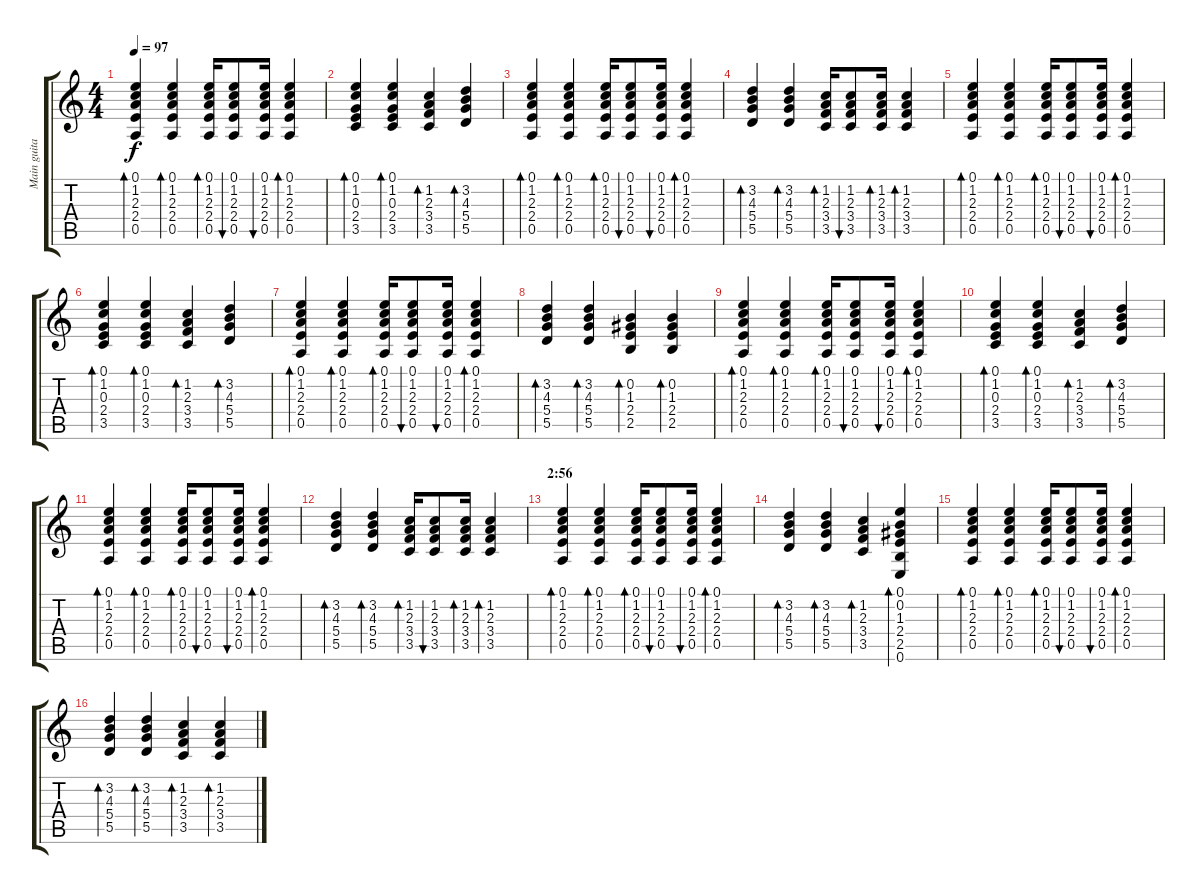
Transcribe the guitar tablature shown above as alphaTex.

\track ("Main guitar" "Main guita") {instrument distortionguitar}
\staff {score tabs}
\tuning (E4 B3 G3 D3 A2 E2) {hide}
\ts (4 4)
\tempo 97
\clef g2
\ks c
(0.1 1.2 2.3 2.4 0.5).4{bd 60 dy f volume 10 balance 16 instrument acousticguitarnylon} (0.1 1.2 2.3 2.4 0.5).4{bd 60} (0.1 1.2 2.3 2.4 0.5).16{bd 60} (0.1 1.2 2.3 2.4 0.5).8{bu 60} (0.1 1.2 2.3 2.4 0.5).16{bu 60} (0.1 1.2 2.3 2.4 0.5).4{bd 60} |
(0.1 1.2 0.3 2.4 3.5).4{bd 60 volume 10 balance 16 instrument acousticguitarnylon} (0.1 1.2 0.3 2.4 3.5).4{bd 60} (1.2 2.3 3.4 3.5).4{bd 60} (3.2 4.3 5.4 5.5).4{bd 60} |
(0.1 1.2 2.3 2.4 0.5).4{bd 60 volume 10 balance 16 instrument acousticguitarnylon} (0.1 1.2 2.3 2.4 0.5).4{bd 60} (0.1 1.2 2.3 2.4 0.5).16{bd 60} (0.1 1.2 2.3 2.4 0.5).8{bu 60} (0.1 1.2 2.3 2.4 0.5).16{bu 60} (0.1 1.2 2.3 2.4 0.5).4{bd 60} |
(3.2 4.3 5.4 5.5).4{bd 60 volume 10 balance 16 instrument acousticguitarnylon} (3.2 4.3 5.4 5.5).4{bd 60} (1.2 2.3 3.4 3.5).16{bd 60} (1.2 2.3 3.4 3.5).8{bu 60} (1.2 2.3 3.4 3.5).16{bd 60} (1.2 2.3 3.4 3.5).4{bd 60} |
(0.1 1.2 2.3 2.4 0.5).4{bd 60 volume 10 balance 16 instrument acousticguitarnylon} (0.1 1.2 2.3 2.4 0.5).4{bd 60} (0.1 1.2 2.3 2.4 0.5).16{bd 60} (0.1 1.2 2.3 2.4 0.5).8{bu 60} (0.1 1.2 2.3 2.4 0.5).16{bu 60} (0.1 1.2 2.3 2.4 0.5).4{bd 60} |
(0.1 1.2 0.3 2.4 3.5).4{bd 60 volume 10 balance 16 instrument acousticguitarnylon} (0.1 1.2 0.3 2.4 3.5).4{bd 60} (1.2 2.3 3.4 3.5).4{bd 60} (3.2 4.3 5.4 5.5).4{bd 60} |
(0.1 1.2 2.3 2.4 0.5).4{bd 60 volume 10 balance 16 instrument acousticguitarnylon} (0.1 1.2 2.3 2.4 0.5).4{bd 60} (0.1 1.2 2.3 2.4 0.5).16{bd 60} (0.1 1.2 2.3 2.4 0.5).8{bu 60} (0.1 1.2 2.3 2.4 0.5).16{bu 60} (0.1 1.2 2.3 2.4 0.5).4{bd 60} |
(3.2 4.3 5.4 5.5).4{bd 60 volume 10 balance 16 instrument acousticguitarnylon} (3.2 4.3 5.4 5.5).4{bd 60} (0.2 1.3 2.4 2.5).4{bd 60} (0.2 1.3 2.4 2.5).4{bd 60} |
(0.1 1.2 2.3 2.4 0.5).4{bd 60 volume 10 balance 16 instrument acousticguitarnylon} (0.1 1.2 2.3 2.4 0.5).4{bd 60} (0.1 1.2 2.3 2.4 0.5).16{bd 60} (0.1 1.2 2.3 2.4 0.5).8{bu 60} (0.1 1.2 2.3 2.4 0.5).16{bu 60} (0.1 1.2 2.3 2.4 0.5).4{bd 60} |
(0.1 1.2 0.3 2.4 3.5).4{bd 60 volume 10 balance 16 instrument acousticguitarnylon} (0.1 1.2 0.3 2.4 3.5).4{bd 60} (1.2 2.3 3.4 3.5).4{bd 60} (3.2 4.3 5.4 5.5).4{bd 60} |
(0.1 1.2 2.3 2.4 0.5).4{bd 60 volume 10 balance 16 instrument acousticguitarnylon} (0.1 1.2 2.3 2.4 0.5).4{bd 60} (0.1 1.2 2.3 2.4 0.5).16{bd 60} (0.1 1.2 2.3 2.4 0.5).8{bu 60} (0.1 1.2 2.3 2.4 0.5).16{bu 60} (0.1 1.2 2.3 2.4 0.5).4{bd 60} |
(3.2 4.3 5.4 5.5).4{bd 60 volume 10 balance 16 instrument acousticguitarnylon} (3.2 4.3 5.4 5.5).4{bd 60} (1.2 2.3 3.4 3.5).16{bd 60} (1.2 2.3 3.4 3.5).8{bu 60} (1.2 2.3 3.4 3.5).16{bd 60} (1.2 2.3 3.4 3.5).4{bd 60} |
\section ("" "2:56")
(0.1 1.2 2.3 2.4 0.5).4{bd 60 volume 10 balance 16 instrument acousticguitarnylon} (0.1 1.2 2.3 2.4 0.5).4{bd 60} (0.1 1.2 2.3 2.4 0.5).16{bd 60} (0.1 1.2 2.3 2.4 0.5).8{bu 60} (0.1 1.2 2.3 2.4 0.5).16{bu 60} (0.1 1.2 2.3 2.4 0.5).4{bd 60} |
(3.2 4.3 5.4 5.5).4{bd 60 volume 10 balance 16 instrument acousticguitarnylon} (3.2 4.3 5.4 5.5).4{bd 60} (1.2 2.3 3.4 3.5).4{bd 60} (0.1 0.2 1.3 2.4 2.5 0.6).4{bd 60} |
(0.1 1.2 2.3 2.4 0.5).4{bd 60 volume 10 balance 16 instrument acousticguitarnylon} (0.1 1.2 2.3 2.4 0.5).4{bd 60} (0.1 1.2 2.3 2.4 0.5).16{bd 60} (0.1 1.2 2.3 2.4 0.5).8{bu 60} (0.1 1.2 2.3 2.4 0.5).16{bu 60} (0.1 1.2 2.3 2.4 0.5).4{bd 60} |
(3.2 4.3 5.4 5.5).4{bd 60 volume 10 balance 16 instrument acousticguitarnylon} (3.2 4.3 5.4 5.5).4{bd 60} (1.2 2.3 3.4 3.5).4{bd 60} (1.2 2.3 3.4 3.5).4{bd 60}
